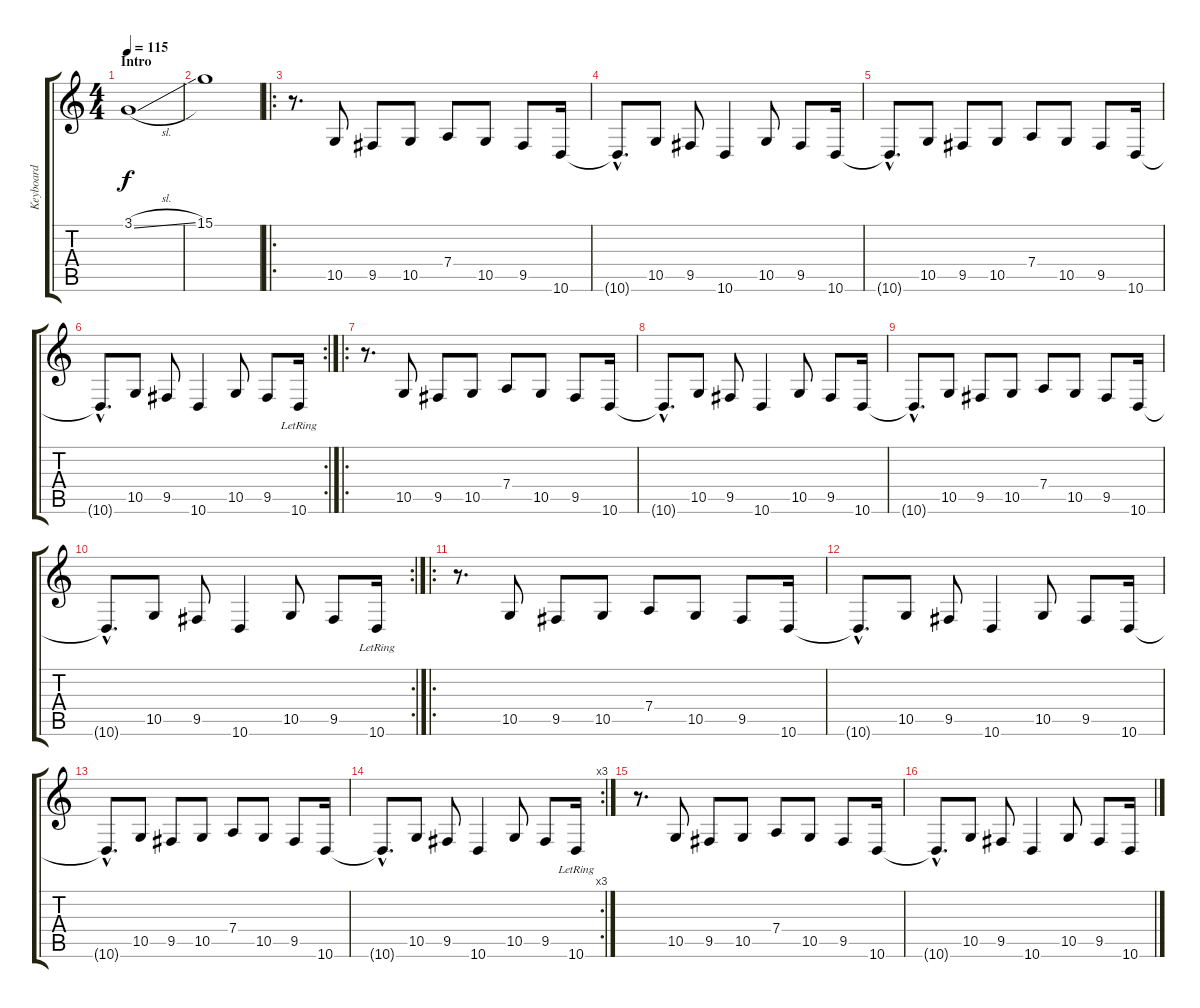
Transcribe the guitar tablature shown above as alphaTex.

\track ("Keyboard" "Keyboard") {instrument lead2sawtooth}
\staff {score tabs}
\tuning (E4 B3 G3 D3 A2 E2) {hide}
\ts (4 4)
\section ("" "Intro")
\tempo 115
\clef g2
\ks c
3.1{sl}.1{dy f instrument pad2warm} |
15.1.1 |
\ro
r.8{d volume 16 instrument lead2sawtooth} 10.5.8 9.5.8 10.5.8 7.4.8 10.5.8 9.5.8 10.6.16 |
10.6{hac t}.8{d} 10.5.8 9.5.8 10.6.4 10.5.8 9.5.8 10.6.16 |
10.6{hac t}.8{d} 10.5.8 9.5.8 10.5.8 7.4.8 10.5.8 9.5.8 10.6.16 |
\rc 2
10.6{hac t}.8{d} 10.5.8 9.5.8 10.6.4 10.5.8 9.5.8 10.6{lr}.16 |
\ro
r.8{d} 10.5.8 9.5.8 10.5.8 7.4.8 10.5.8 9.5.8 10.6.16 |
10.6{hac t}.8{d} 10.5.8 9.5.8 10.6.4 10.5.8 9.5.8 10.6.16 |
10.6{hac t}.8{d} 10.5.8 9.5.8 10.5.8 7.4.8 10.5.8 9.5.8 10.6.16 |
\rc 2
10.6{hac t}.8{d} 10.5.8 9.5.8 10.6.4 10.5.8 9.5.8 10.6{lr}.16 |
\ro
r.8{d volume 8} 10.5.8 9.5.8 10.5.8 7.4.8 10.5.8 9.5.8 10.6.16 |
10.6{hac t}.8{d} 10.5.8 9.5.8 10.6.4 10.5.8 9.5.8 10.6.16 |
10.6{hac t}.8{d} 10.5.8 9.5.8 10.5.8 7.4.8 10.5.8 9.5.8 10.6.16 |
\rc 3
10.6{hac t}.8{d} 10.5.8 9.5.8 10.6.4 10.5.8 9.5.8 10.6{lr}.16 |
r.8{d volume 12} 10.5.8 9.5.8 10.5.8 7.4.8 10.5.8 9.5.8 10.6.16 |
10.6{hac t}.8{d} 10.5.8 9.5.8 10.6.4 10.5.8 9.5.8 10.6.16
